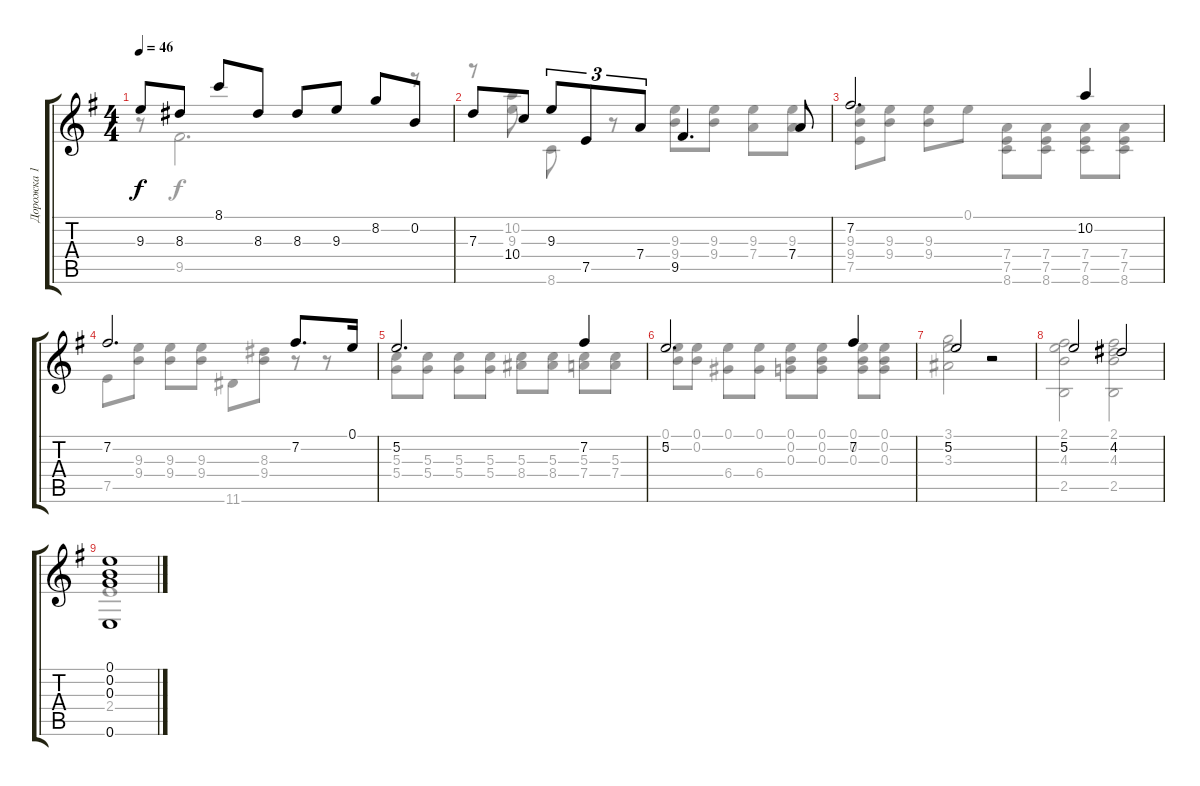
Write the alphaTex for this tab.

\track ("Дорожка 1" "Дорожка 1") {instrument acousticguitarsteel}
\staff {score tabs}
\tuning (E4 B3 G3 D3 A2 E2) {hide}
\voice
\ts (4 4)
\tempo 46
\clef g2
\ks eminor
9.3.8{dy f} 8.3.8 8.1.8 8.3.8 8.3.8 9.3.8 8.2.8 0.2.8 |
7.3.8 10.4.8 9.3.8{tu (3 2)} 7.5.8{tu (3 2)} 7.4.8{tu (3 2)} 9.5.4{d} 7.4.8 |
7.2.2{d} 10.2.4 |
7.2.2{d} 7.2.8{d} 0.1.16 |
5.2.2{d} 7.2.4 |
5.2.2{d} 7.2.4 |
5.2.2 r.2 |
5.2.2 4.2.2 |
(0.1 0.2 0.3 0.6).1
\voice
\clef g2
\ottava regular
\simile none
\ks eminor
r.8{dy f} 9.5.2{d} r.8 |
r.8 (10.2 9.3).8 8.6.8 r.8 (9.3 9.4).8 (9.3 9.4).8 (9.3 7.4).8 (9.3 7.4).8 |
(9.3 9.4 7.5).8 (9.3 9.4).8 (9.3 9.4).8 0.1.8 (7.4 7.5 8.6).8 (7.4 7.5 8.6).8 (7.4 7.5 8.6).8 (7.4 7.5 8.6).8 |
7.5.8 (9.3 9.4).8 (9.3 9.4).8 (9.3 9.4).8 11.6.8 (8.3 9.4).8 r.8 r.8 |
(5.3 5.4).8 (5.3 5.4).8 (5.3 5.4).8 (5.3 5.4).8 (5.3 8.4).8 (5.3 8.4).8 (5.3 7.4).8 (5.3 7.4).8 |
(0.1 0.2).8 (0.1 0.2).8 (0.1 6.4).8 (0.1 6.4).8 (0.1 0.2 0.3).8 (0.1 0.2 0.3).8 (0.1 0.2 0.3).8 (0.1 0.2 0.3).8 |
(3.1 5.2 3.3).2 r.2 |
(2.1 5.2 4.3 2.5).2 (2.1 4.2 4.3 2.5).2 |
(0.2 0.3 2.4 0.6).1
